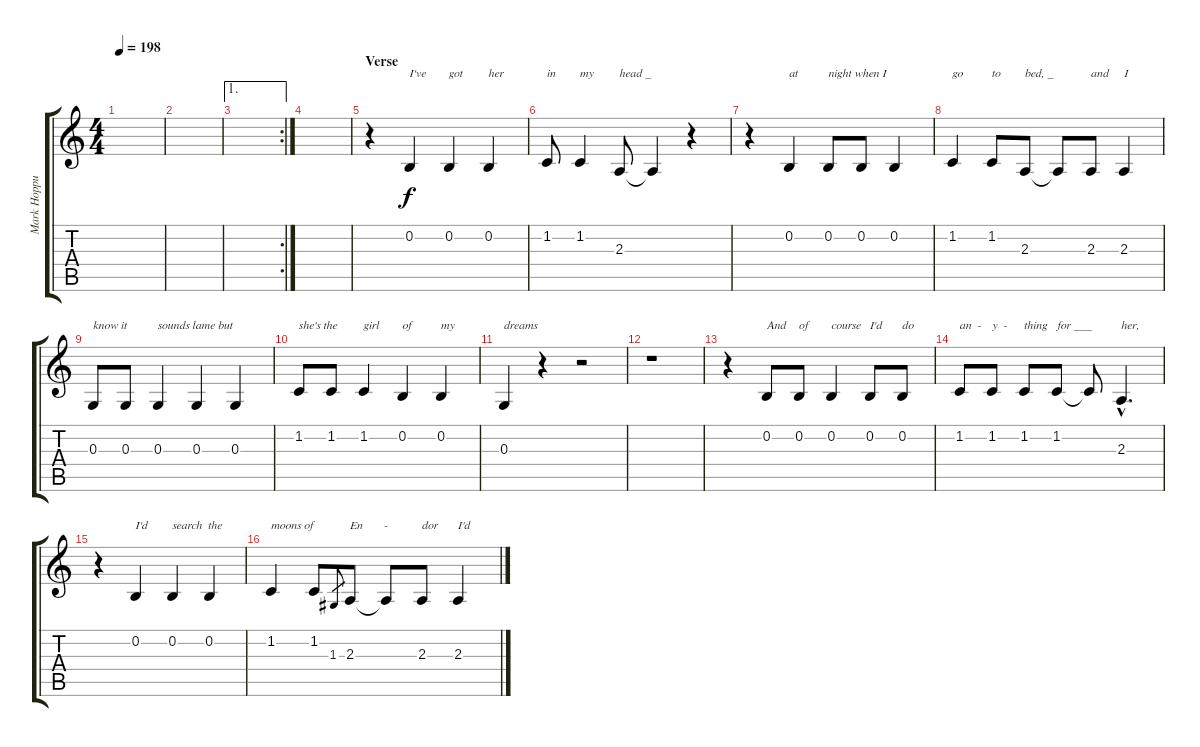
\track ("Mark Hoppus: Vocals" "Mark Hoppu") {instrument altosax}
\staff {score tabs}
\tuning (E4 B3 G3 D3 A2 E2) {hide}
\ts (4 4)
\tempo 198
\clef g2
\ks c
|
|
\ae 1
\rc 2
|
|
\section ("" "Verse")
r.4 0.2.4{txt "I've"} 0.2.4{txt "got"} 0.2.4{txt "her"} |
1.2.8{txt "in"} 1.2.4{txt "my"} 2.3.8{txt "head _"} 2.3{t}.4 r.4 |
r.4 0.2.4{txt "at"} 0.2.8{txt "night when I"} 0.2.8 0.2.4 |
1.2.4{txt "go"} 1.2.8{txt "to"} 2.3.8{txt "bed, _"} 2.3{t}.8 2.3.8{txt "and"} 2.3.4{txt "I"} |
0.3.8{txt "know it"} 0.3.8 0.3.4{txt "sounds lame but"} 0.3.4 0.3.4 |
1.2.8{txt "she's the"} 1.2.8 1.2.4{txt "girl"} 0.2.4{txt "of"} 0.2.4{txt "my"} |
0.3.4{txt "dreams"} r.4 r.2 |
r.1 |
r.4 0.2.8{txt "And"} 0.2.8{txt "of"} 0.2.4{txt "course"} 0.2.8{txt "I'd"} 0.2.8{txt "do"} |
1.2.8{txt "an  -  "} 1.2.8{txt "y  - "} 1.2.8{txt "thing"} 1.2.8{txt "for ___"} 1.2{t}.8 2.3{hac}.4{d txt "her,"} |
r.4 0.2.4{txt "I'd"} 0.2.4{txt "search  the"} 0.2.4 |
1.2.4{txt "moons of "} 1.2.8 1.3.8{gr} 2.3.8{txt "En       -  "} 2.3{t}.8 2.3.8{txt "dor"} 2.3.4{txt "I'd"}
